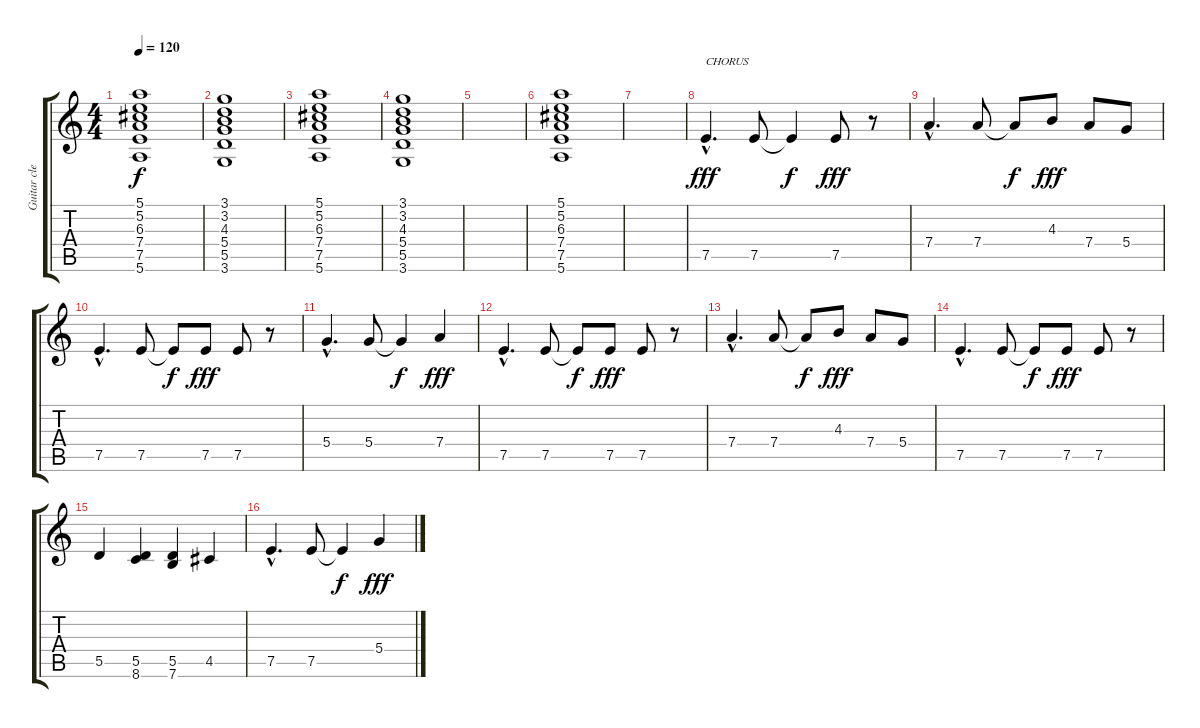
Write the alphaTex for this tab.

\track ("Guitar clean" "Guitar cle") {instrument electricguitarclean}
\staff {score tabs}
\tuning (E4 B3 G3 D3 A2 E2) {hide}
\ts (4 4)
\tempo 120
\clef g2
\ks c
(5.1 5.2 6.3 7.4 7.5 5.6).1{dy f} |
(3.1 3.2 4.3 5.4 5.5 3.6).1 |
(5.1 5.2 6.3 7.4 7.5 5.6).1 |
(3.1 3.2 4.3 5.4 5.5 3.6).1 |
|
(5.1 5.2 6.3 7.4 7.5 5.6).1 |
|
7.5{hac}.4{d txt "CHORUS" dy fff} 7.5.8 7.5{t}.4{dy f} 7.5.8{dy fff} r.8 |
7.4{hac}.4{d} 7.4.8 7.4{t}.8{dy f} 4.3.8{dy fff} 7.4.8 5.4.8 |
7.5{hac}.4{d} 7.5.8 7.5{t}.8{dy f} 7.5.8{dy fff} 7.5.8 r.8 |
5.4{hac}.4{d} 5.4.8 5.4{t}.4{dy f} 7.4.4{dy fff} |
7.5{hac}.4{d} 7.5.8 7.5{t}.8{dy f} 7.5.8{dy fff} 7.5.8 r.8 |
7.4{hac}.4{d} 7.4.8 7.4{t}.8{dy f} 4.3.8{dy fff} 7.4.8 5.4.8 |
7.5{hac}.4{d} 7.5.8 7.5{t}.8{dy f} 7.5.8{dy fff} 7.5.8 r.8 |
5.5.4 (5.5 8.6).4 (5.5 7.6).4 4.5.4 |
7.5{hac}.4{d} 7.5.8 7.5{t}.4{dy f} 5.4.4{dy fff}
